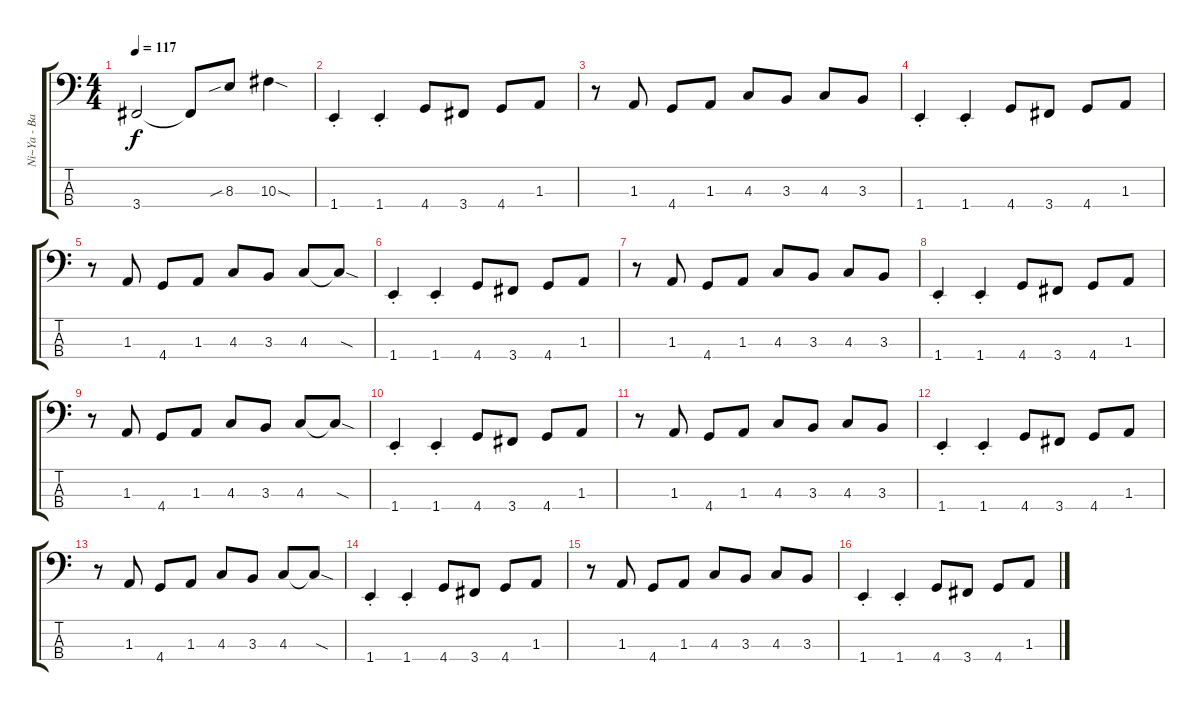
\track ("Ni~Ya - Bass" "Ni~Ya - Ba") {instrument electricbassfinger}
\staff {score tabs}
\tuning (Gb2 Db2 Ab1 Eb1) {hide}
\ts (4 4)
\tempo 117
\clef f4
\ks c
3.4{t}.2{dy f} 3.4{t}.8 8.3{sib}.8 10.3{sod}.4 |
1.4{st}.4 1.4{st}.4 4.4.8 3.4.8 4.4.8 1.3.8 |
r.8 1.3.8 4.4.8 1.3.8 4.3.8 3.3.8 4.3.8 3.3.8 |
1.4{st}.4 1.4{st}.4 4.4.8 3.4.8 4.4.8 1.3.8 |
r.8 1.3.8 4.4.8 1.3.8 4.3.8 3.3.8 4.3.8 4.3{sod t}.8 |
1.4{st}.4 1.4{st}.4 4.4.8 3.4.8 4.4.8 1.3.8 |
r.8 1.3.8 4.4.8 1.3.8 4.3.8 3.3.8 4.3.8 3.3.8 |
1.4{st}.4 1.4{st}.4 4.4.8 3.4.8 4.4.8 1.3.8 |
r.8 1.3.8 4.4.8 1.3.8 4.3.8 3.3.8 4.3.8 4.3{sod t}.8 |
1.4{st}.4 1.4{st}.4 4.4.8 3.4.8 4.4.8 1.3.8 |
r.8 1.3.8 4.4.8 1.3.8 4.3.8 3.3.8 4.3.8 3.3.8 |
1.4{st}.4 1.4{st}.4 4.4.8 3.4.8 4.4.8 1.3.8 |
r.8 1.3.8 4.4.8 1.3.8 4.3.8 3.3.8 4.3.8 4.3{sod t}.8 |
1.4{st}.4 1.4{st}.4 4.4.8 3.4.8 4.4.8 1.3.8 |
r.8 1.3.8 4.4.8 1.3.8 4.3.8 3.3.8 4.3.8 3.3.8 |
1.4{st}.4 1.4{st}.4 4.4.8 3.4.8 4.4.8 1.3.8
